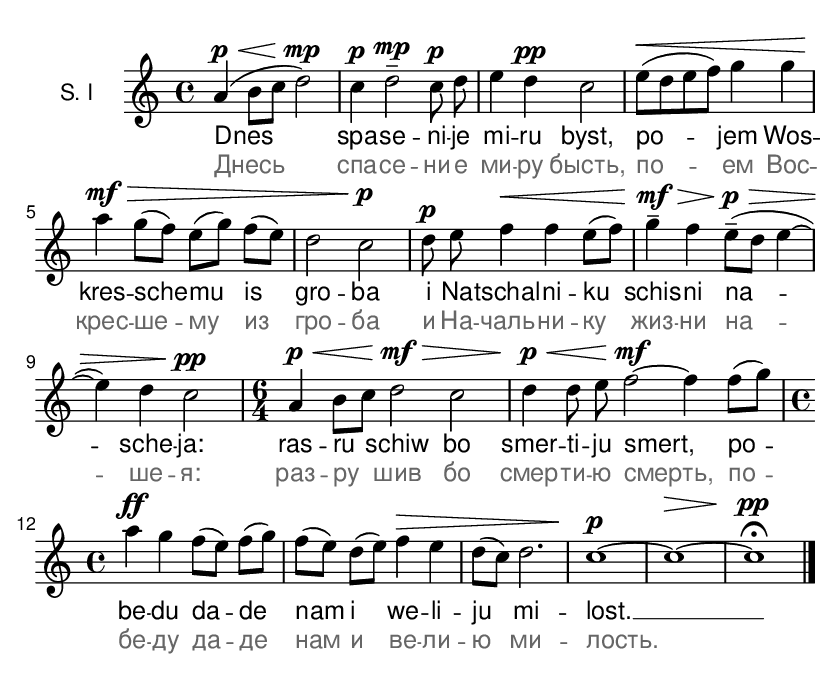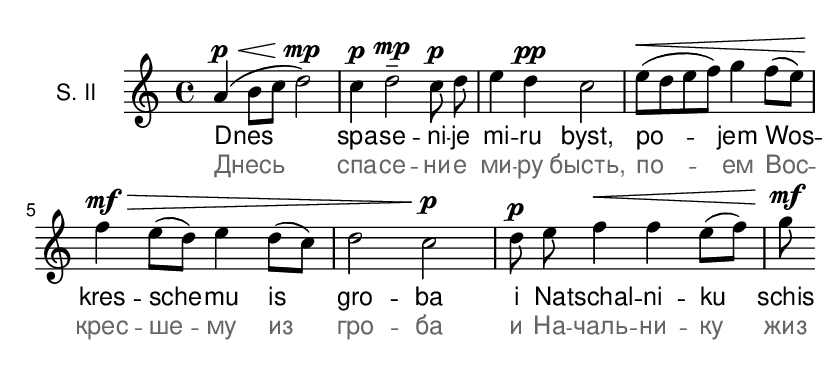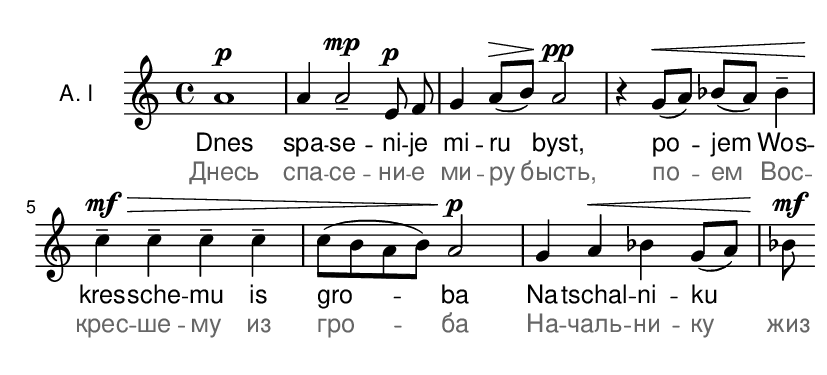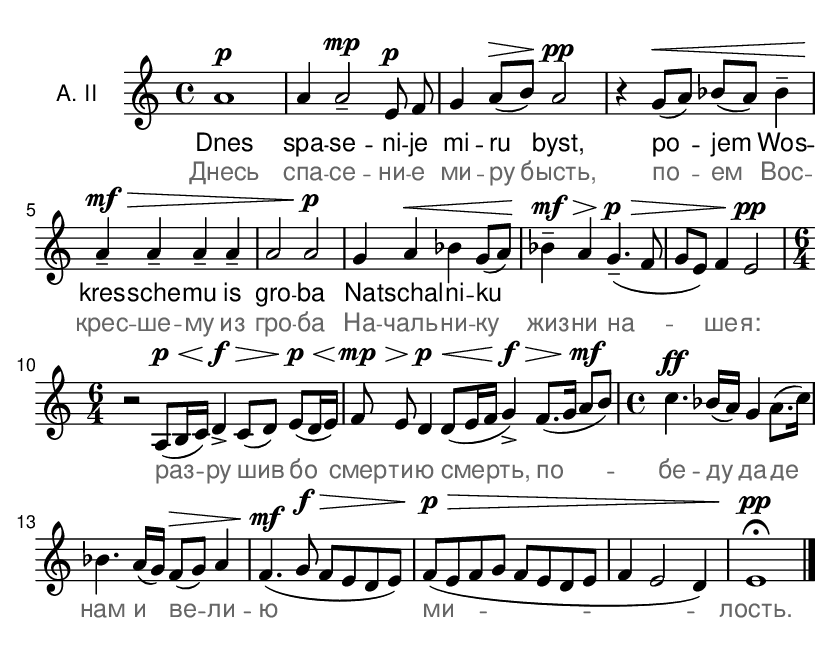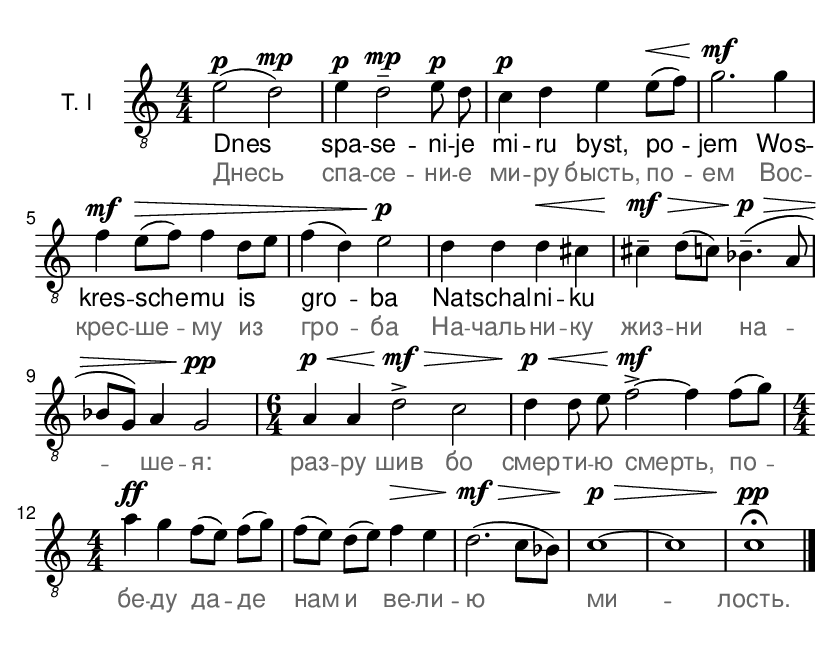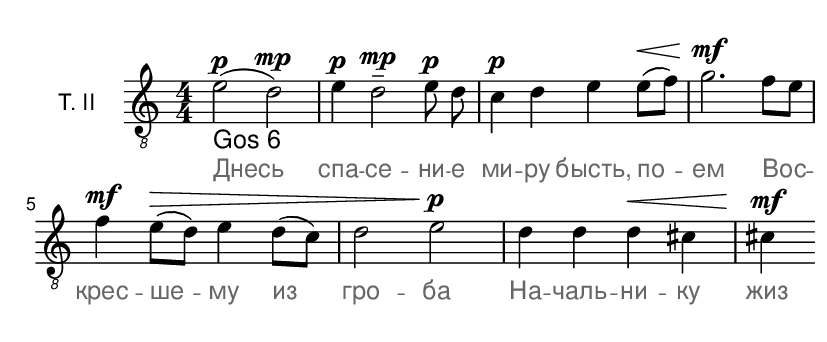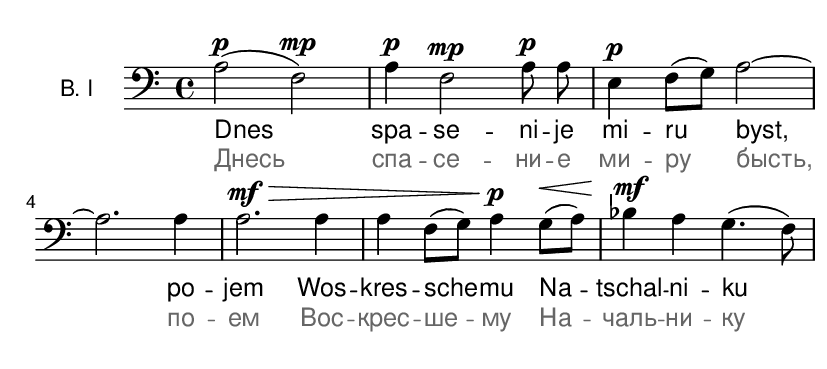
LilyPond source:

\version "2.18.2"


\header {
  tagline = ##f
}


\paper {
  paper-height = 200\mm
  paper-width = 140\mm
  top-margin = 8\mm
  bottom-margin = 2\mm
  left-margin = 6\mm
  right-margin = 2\mm


  fonts = #
  (make-pango-font-tree
   "'Noto Sans', Helvetica, Arial, sans-serif"
   "'Noto Sans', Helvetica, Arial, sans-serif"
   "'Inconsolata', 'Courier New', monospace"
   (/ (* staff-height pt) 2.5))

}

greyText = {
  \override Lyrics.LyricText  #'color =  #(x11-color 'grey40)
  \override Lyrics.LyricHyphen  #'color =  #(x11-color 'grey40)
  \override Lyrics.LyricExtender  #'color =  #(x11-color 'grey40)
}


global = {
  \key c \major
  \dynamicUp
  \autoBeamOff
  \accidentalStyle "modern-voice-cautionary"
  % \override Score.TimeSignature #'stencil = ##f
  \set Score.markFormatter = #format-mark-box-numbers
  \override Score.BarNumber #'break-visibility = #'#(#f #f #t)
}

\layout {

}

obreak = {}
opage ={}

sopranoOneVoice = \relative c'' {

  \time 4/4
  a4 \p\< ( b8 [ c8 ] d2 \mp ) | % 2
  c4 \p d2 \mp  -- c8 \p d8  | % 3
  e4  d4 \pp c2 | % 4
  e8 \< ( [ d8 e8 f8 ) ] g4 g4  \obreak | % 5
  a4 \mf \> g8 ([ f8 ) ] e8 ([ g8 ]) f8 ( [ e8 ) ] | % 6
  d2  c2 \p | % 7
  d8  \p e8 f4 \< f4 e8 ( [ f8 ) ] 
  
  \opage %2
  g4 \mf \> -- f4  e8 -- \p \> ( [ d8 ] e4 ~ | % 2
  e4 ) d4 c2 \pp | % 3
  \time 6/4  
  a4 \p \< b8 [ c8 ] d2 \mf \> c2 \obreak | % 4
  d4 \p\< d8  e8 f2 \mf ~ f4 f8 ( [ g8 ) ] | % 5
  \time 4/4 
  a4 \ff g4 f8 ( [ e8 ) ] f8 ( [ g8 ) ] | % 6
  f8 ( [ e8 ) ] d8 ( [ e8 ) ] f4 \> e4 \obreak | % 7
  d8 ( [ c8 ) ] d2.  | % 8
  c1 \p ~ | % 9
  c1  \> ~ | 
  c1  \pp \fermata \bar "|."
}


sopranoOneCyrillic = \lyricmode {
  Днесь спа -- се -- ни -- е ми -- ру "бысть,"
  по -- ем Вос -- крес -- ше -- му
  из гро -- ба и 
  На -- чаль -- ни -- ку
  
  %page 2
  жиз -- ни на -- ше -- "я:" раз -- ру шив бо
  смер -- ти -- ю "смерть,"
  по -- бе -- ду да -- де нам и ве -- ли --
  ю ми -- "лость."
}

%%% Do not edit. This file is generated automatically from 01_sopranoOneLyricsCyrillic.ly

sopranoOneLatinG = \lyricmode {
  Dnes spa -- se -- ni -- je mi -- ru "byst,"
  po -- jem Wos -- kres -- sche -- mu
  is gro -- ba i 
  Na -- tschal -- ni -- ku
  
  %page 2
  schis -- ni na -- sche -- "ja:" ras -- ru schiw bo
  smer -- ti -- ju "smert,"
  po -- be -- du da -- de nam i we -- li --
  ju mi -- "lost." __
}



sopranoTwoVoice = \relative c '' {
    \time 4/4
  a4 \p\< ( b8 [ c8 ] d2 \mp ) | % 2
  c4 \p d2 \mp  -- c8 \p d8  | % 3
  e4  d4 \pp c2 | % 4
  e8 \< ( [ d8 e8 f8 ) ] g4 f8 [( e8 ]) \obreak | % 5
  f4 \mf\>  e8 [( d8 ]) e4 d8 [( c8 ]) | % 6
  d2  c2 \p | % 7
  d8  \p e8 f4 \< f4 e8 ( [ f8 ) ] 
  
  \opage %2
  g \mf
}




sopranoTwoCyrillic = \sopranoOneCyrillic

%%% Do not edit. This file is generated automatically from 02_sopranoTwoLyricsCyrillic.ly

sopranoTwoLatinG = \sopranoOneLatinG



altoOneVoice = \relative c'' {
  \time 4/4
  a1 \p  | % 2
  a4  a2 -- \mp e8\p f8  | % 3
  g4  a8 \> ( [ b8 ) ] a2 \pp | % 4
  r4  g8 \< ( [ a8 ) ] bes8 ( [ a8 ) ] bes4 -- \obreak | % 5
  c4  \mf \> -- c4 --  c4 -- c4 --  | % 6
  c8 [( b8  a8 b8  ]) a2 \p | % 7
  g4  a4 \< bes4 g8 ( [ a8 ) ] 
  
  \opage
  bes \mf
}



altoOneCyrillic = \lyricmode {
  Днесь спа -- се -- ни -- е ми -- ру "бысть,"
  по -- ем Вос -- крес -- ше -- му
  из гро -- ба
  На -- чаль -- ни -- ку

  %page 2
  жиз -- ни на -- ше -- "я:" раз -- ру шив бо
  смер -- ти -- ю "смерть,"
  по -- бе -- ду да -- де нам и ве -- ли --
  ю ми -- "лость."
}

%%% Do not edit. This file is generated automatically from 03_altoOneLyricsCyrillic.ly

altoOneLatinG = \lyricmode {
  Dnes spa -- se -- ni -- je mi -- ru "byst,"
  po -- jem Wos -- kres -- sche -- mu
  is gro -- ba 
  Na -- tschal -- ni -- ku
}



altoTwoVoice = \relative c'' {
  \time 4/4
  a1 \p  | % 2
  a4  a2 -- \mp e8\p f8  | % 3
  g4  a8 \> ( [ b8 ) ] a2 \pp | % 4
  r4  g8 \< ( [ a8 ) ] bes8 ( [ a8 ) ] bes4 -- \obreak | % 5
  a4 \mf \> -- a4 -- a4 -- a4 -- | % 6
  a2  a2 \p | % 7
  g4  a4 \< bes4 g8 ( [ a8 ) ]

  \opage %2
  bes4-- \mf \> a4 g4.( -- \p\> f8 | % 2
  g8  [ e8 ) ] f4 e2 \pp | % 3
  \time 6/4
  r2  a,8( \p \<  [ b16 c16) ] d4 -> \f\> c8  [( d8 ]) e8 \p \< ( [ d16 e16 )] \obreak | % 4
  f8 \mp \> e8  d4\p  \< d8 ( [ e16 f16 ] g4 \> \f ) -> f8. ( [ g16]  a8[\mf  b8]) |
  \time 4/4
  c4.  \ff  bes16 [( a16 ]) g4 a8. [( c16 ]) | % 6
  bes4. a16 ( [ g16 ) ] f8\> ( [ g8 ) ] a4 \obreak | % 7
  f4. \mf ( g8 \f\> f8   [ e8 d8 e8 ) ] | % 8
  f8  \p \> ( [ e8 f8 g8 ] f8 [ e8 d8 e8 ] | % 9
  f4 e2  d4 ) |
  e1  \pp \fermata \bar "|."
}



altoTwoCyrillic =  \altoOneCyrillic 

%%% Do not edit. This file is generated automatically from 04_altoTwoLyricsCyrillic.ly

altoTwoLatinG =  \altoOneLatinG 


tenoreOneVoice = \relative c' {
  \numericTimeSignature\time 4/4
  e2 \p  ( d2 \mp ) | % 2
  e4 \p  d2 \mp -- e8 \p d8 | % 3
  c4 \p d4 e4 e8 \< ( [ f8 ) ] | % 4
  g2. \mf g4  \obreak | % 5
  f4 \mf e8( \> [ f8 ) ] f4 d8  [ e8 ] | % 6
  f4 ( d4) e2 \p | % 7
  d4  d4 d4 \< cis4

  \opage %2
  cis4 \mf \> -- d8 ( [ c8  ) ] bes4.( \p\> -- a8 | % 2
  bes8 [ g8 ]) a4 g2\pp | % 3
  \time 6/4  
  a4 \p \< a4 d2\mf -> \> c2   \obreak | % 4
  d4 \p \<  d8  e8 f2 \mf ~ -> f4  f8 [( g8 )] | % 5
  \time 4/4  
  a4 \ff g4 f8 [( e8 )] f8 ([ g8 )] | % 6
  f8 ([ e8 )] d8 ([ e8 ]) f4 \> e4 \obreak | % 7
  d2. \mf \> ( c8  [ bes8  ) ] | % 8
  c1 \p \> ~ | % 9
  c1 | 
  c1  \pp \fermata \bar "|."
}



tenoreOneCyrillic = \lyricmode {
  Днесь спа -- се -- ни -- е ми -- ру "бысть,"
  по -- ем Вос -- крес -- ше -- му
  из гро -- ба
  На -- чаль -- ни -- ку

  %page 2
  жиз -- ни на -- ше -- "я:" раз -- ру шив бо
  смер -- ти -- ю "смерть,"
  по -- бе -- ду да -- де нам и ве -- ли --
  ю ми -- "лость."
}

%%% Do not edit. This file is generated automatically from 05_tenoreOneLyricsCyrillic.ly

tenoreOneLatinG = \lyricmode {
  Dnes spa -- se -- ni -- je mi -- ru "byst,"
  po -- jem Wos -- kres -- sche -- mu
  is gro -- ba
  Na -- tschal -- ni -- ku
}


tenoreTwoVoice = \relative c' {
   \numericTimeSignature\time 4/4
  e2 \p  ( d2 \mp ) | % 2
  e4 \p  d2 \mp -- e8 \p d8 | % 3
  c4 \p d4 e4 e8 \< ( [ f8 ) ] | % 4 
   g2. \mf f8 [ e8 ] \obreak | % 5
  f4 \mf e8 \> ( [ d8 ]) e4 d8( [ c8 ]) | % 6
  d2 e2 \p | % 7
  d4  d4 d4 \< cis4 
  
  \opage %2
  cis \mf
}




tenoreTwoCyrillic = \tenoreOneCyrillic

%%% Do not edit. This file is generated automatically from 06_tenoreTwoLyricsCyrillic.ly

tenoreTwoLatinG = \lyricmode {
  "Gos 6"
}


bassoOneVoice = \relative f {
  \time 4/4
  a2 \p ( f2 \mp  ) | % 2
  a4 \p f2 \mp a8 \p a8 | % 3
  e4 \p f8 ( [ g8 ) ] a2 ~ | % 4
  a2. a4  \obreak | % 5
  a2.  \mf \> a4 | % 6
  a4  f8 ( [ g8 ) ] a4\p g8 \< ( [ a8 ) ] | % 7
  bes4 \mf a4 g4. ( f8 )
}



bassoOneCyrillic = \lyricmode {
  Днесь спа -- се -- ни -- е ми -- ру "бысть,"
  по -- ем Вос -- крес -- ше -- му

  На -- чаль -- ни -- ку
}

%%% Do not edit. This file is generated automatically from 07_bassoOneLyricsCyrillic.ly

bassoOneLatinG = \lyricmode {
  Dnes spa -- se -- ni -- je mi -- ru "byst,"
  po -- jem Wos -- kres -- sche -- mu

  Na -- tschal -- ni -- ku

  %page 2
  schis -- ni na -- sche -- "ja:" ras -- ru schiw bo
  smer -- ti -- ju "smert,"
  po -- be -- du da -- de nam i we -- li --
  ju mi -- "lost."
}




%---------- Soprano-------------------------------
\book {
  \bookOutputName "01_sopranoOne"
  \score {
    \new Staff \with {
      instrumentName = "S. I"
    } { \global \sopranoOneVoice }
    \addlyrics { \sopranoOneLatinG }
    \addlyrics { \greyText \sopranoOneCyrillic }
  }
}

\book {
  \bookOutputName "02_sopranoTwo"
  \score {
    \new Staff \with {
      instrumentName = "S. II"
    } { \global \sopranoTwoVoice }
    \addlyrics { \sopranoTwoLatinG }
    \addlyrics { \greyText \sopranoTwoCyrillic }
  }
}

%---------- Alto -------------------------------
\book {
  \bookOutputName "03_altoOne"
  \score {

    \new Staff \with {
      instrumentName = "A. I"
    } { \global  \altoOneVoice }
    \addlyrics { \altoOneLatinG }
    \addlyrics { \greyText \altoOneCyrillic }
  }
}
\book {
  \bookOutputName "04_altoTwo"
  \score {
    \new Staff \with {
      instrumentName = "A. II"
    } { \global  \altoTwoVoice }
    \addlyrics { \altoTwoLatinG }
    \addlyrics { \greyText \altoTwoCyrillic}
  }
}

%---------- Tenore -------------------------------
\book {
  \bookOutputName "05_tenoreOne"
  \score {
    \new Staff \with {
      instrumentName = "T. I"
    } {\clef "treble_8" \global \tenoreOneVoice }
    \addlyrics { \tenoreOneLatinG }
    \addlyrics { \greyText \tenoreOneCyrillic }
  }
}
\book {
  \bookOutputName "06_tenoreTwo"
  \score {
    \new Staff \with {
      instrumentName = "T. II"
    } { \clef "treble_8" \global  \tenoreTwoVoice }
    \addlyrics { \tenoreTwoLatinG }
    \addlyrics { \greyText \tenoreTwoCyrillic }
  }
}
%---------- Basso -------------------------------
\book {
  \bookOutputName "07_bassoOne"
  \score {
    \new Staff \with {
      instrumentName = "B. I"
    } { \clef bass \global  \bassoOneVoice }
    \addlyrics { \bassoOneLatinG }
    \addlyrics { \greyText \bassoOneCyrillic }
  }
}



%}